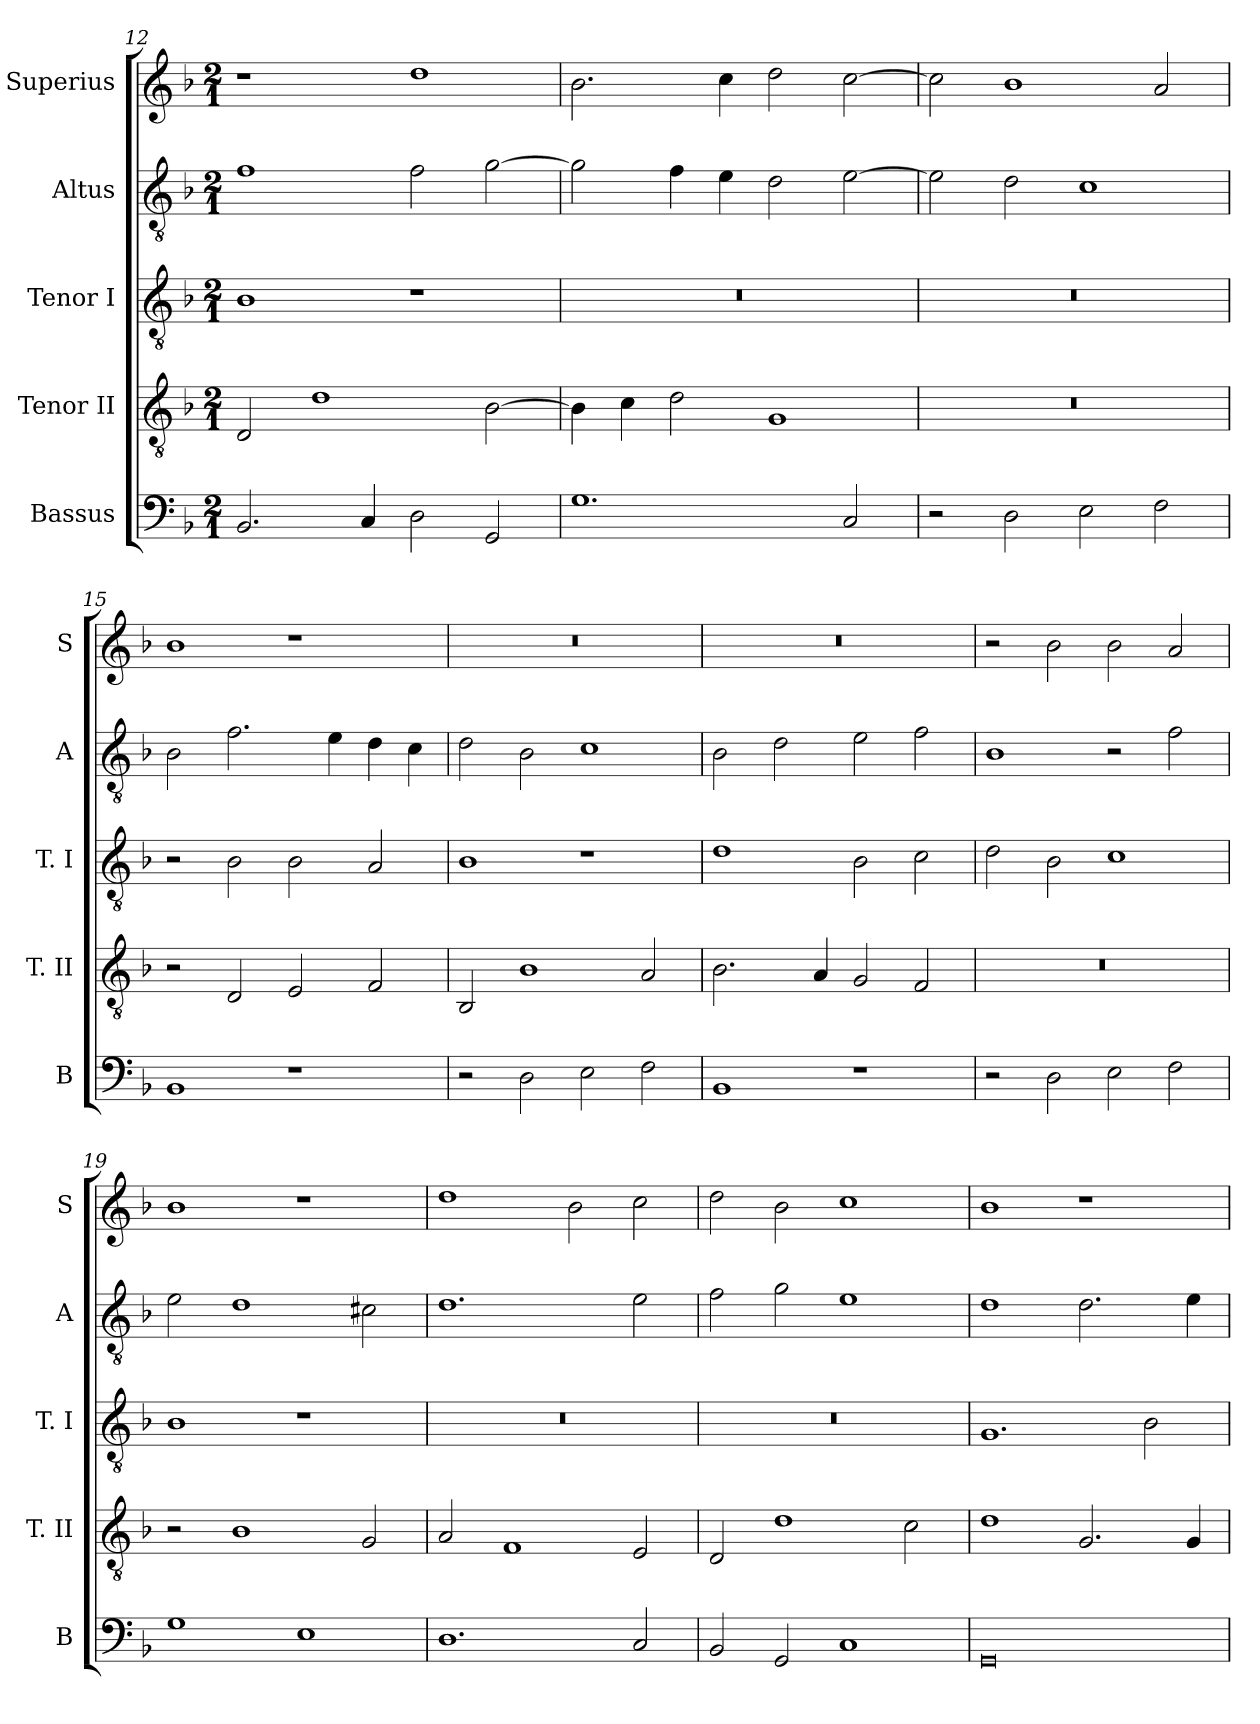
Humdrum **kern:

**kern	**kern	**kern	**kern	**kern
*part5	*part4	*part3	*part2	*part1
*staff5	*staff4	*staff3	*staff2	*staff1
*I"Bassus	*I"Tenor II	*I"Tenor I	*I"Altus	*I"Superius
*I'B	*I'T. II	*I'T. I	*I'A	*I'S
*clefF4	*clefGv2	*clefGv2	*clefGv2	*clefG2
*k[b-]	*k[b-]	*k[b-]	*k[b-]	*k[b-]
*F:	*F:	*F:	*F:	*F:
*M2/1	*M2/1	*M2/1	*M2/1	*M2/1
=12	=12	=12	=12	=12
2.BB-	2D	1B-	1f	1r
.	1d	.	.	.
4C	.	.	.	.
2D	.	1r	2f	1dd
2GG	[2B-	.	[2g	.
=13	=13	=13	=13	=13
1.G	4B-]	0r	2g]	2.b-
.	4c	.	.	.
.	2d	.	4f	.
.	.	.	4e	4cc
.	1G	.	2d	2dd
2C	.	.	[2e	[2cc
=14	=14	=14	=14	=14
2r	0r	0r	2e]	2cc]
2D	.	.	2d	1b-
2E	.	.	1c	.
2F	.	.	.	2a
=15	=15	=15	=15	=15
1BB-	2r	2r	2B-	1b-
.	2D	2B-	2.f	.
1r	2E	2B-	.	1r
.	.	.	4e	.
.	2F	2A	4d	.
.	.	.	4c	.
=16	=16	=16	=16	=16
2r	2BB-	1B-	2d	0r
2D	1B-	.	2B-	.
2E	.	1r	1c	.
2F	2A	.	.	.
=17	=17	=17	=17	=17
1BB-	2.B-	1d	2B-	0r
.	.	.	2d	.
.	4A	.	.	.
1r	2G	2B-	2e	.
.	2F	2c	2f	.
=18	=18	=18	=18	=18
2r	0r	2d	1B-	2r
2D	.	2B-	.	2b-
2E	.	1c	2r	2b-
2F	.	.	2f	2a
=19	=19	=19	=19	=19
1G	2r	1B-	2e	1b-
.	1B-	.	1d	.
1E	.	1r	.	1r
.	2G	.	2c#X	.
=20	=20	=20	=20	=20
1.D	2A	0r	1.d	1dd
.	1F	.	.	.
.	.	.	.	2b-
2C	2E	.	2e	2cc
=21	=21	=21	=21	=21
2BB-	2D	0r	2f	2dd
2GG	1d	.	2g	2b-
1C	.	.	1e	1cc
.	2c	.	.	.
=22	=22	=22	=22	=22
0GG	1d	1.G	1d	1b-
.	2.G	.	2.d	1r
.	.	2B-	.	.
.	4G	.	4e	.
=	=	=	=	=
*-	*-	*-	*-	*-
